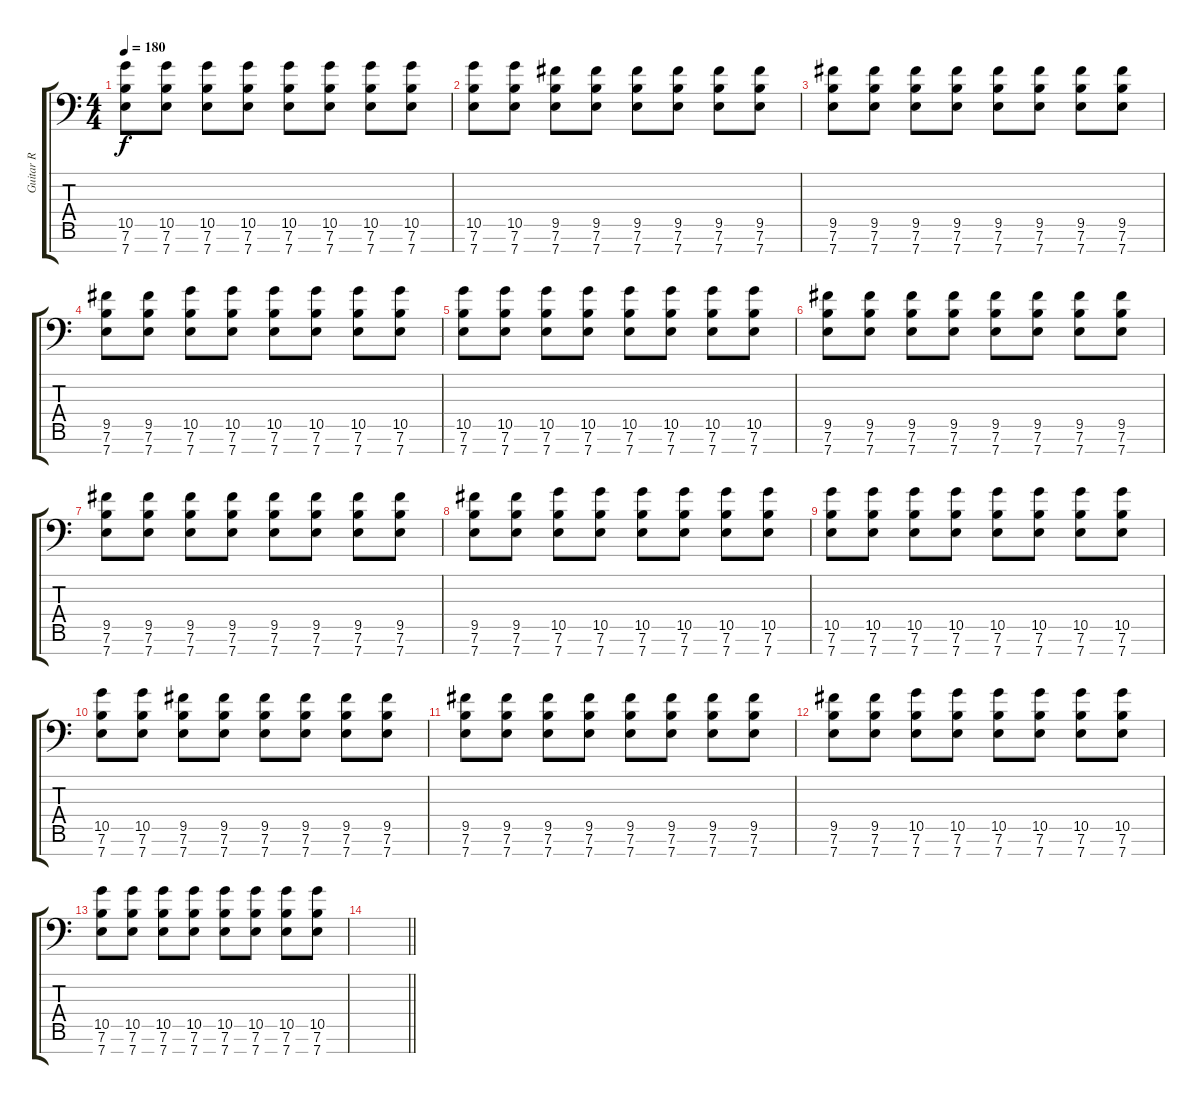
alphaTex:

\track ("Guitar R" "Guitar R") {instrument overdrivenguitar}
\staff {score tabs}
\tuning (E4 B3 G3 D3 A2 E2 A1) {hide}
\ts (4 4)
\tempo 180
\clef f4
\ks c
(10.5 7.6 7.7).8{dy f} (10.5 7.6 7.7).8 (10.5 7.6 7.7).8 (10.5 7.6 7.7).8 (10.5 7.6 7.7).8 (10.5 7.6 7.7).8 (10.5 7.6 7.7).8 (10.5 7.6 7.7).8 |
(10.5 7.6 7.7).8 (10.5 7.6 7.7).8 (9.5 7.6 7.7).8 (9.5 7.6 7.7).8 (9.5 7.6 7.7).8 (9.5 7.6 7.7).8 (9.5 7.6 7.7).8 (9.5 7.6 7.7).8 |
(9.5 7.6 7.7).8 (9.5 7.6 7.7).8 (9.5 7.6 7.7).8 (9.5 7.6 7.7).8 (9.5 7.6 7.7).8 (9.5 7.6 7.7).8 (9.5 7.6 7.7).8 (9.5 7.6 7.7).8 |
(9.5 7.6 7.7).8 (9.5 7.6 7.7).8 (10.5 7.6 7.7).8 (10.5 7.6 7.7).8 (10.5 7.6 7.7).8 (10.5 7.6 7.7).8 (10.5 7.6 7.7).8 (10.5 7.6 7.7).8 |
(10.5 7.6 7.7).8 (10.5 7.6 7.7).8 (10.5 7.6 7.7).8 (10.5 7.6 7.7).8 (10.5 7.6 7.7).8 (10.5 7.6 7.7).8 (10.5 7.6 7.7).8 (10.5 7.6 7.7).8 |
(9.5 7.6 7.7).8 (9.5 7.6 7.7).8 (9.5 7.6 7.7).8 (9.5 7.6 7.7).8 (9.5 7.6 7.7).8 (9.5 7.6 7.7).8 (9.5 7.6 7.7).8 (9.5 7.6 7.7).8 |
(9.5 7.6 7.7).8 (9.5 7.6 7.7).8 (9.5 7.6 7.7).8 (9.5 7.6 7.7).8 (9.5 7.6 7.7).8 (9.5 7.6 7.7).8 (9.5 7.6 7.7).8 (9.5 7.6 7.7).8 |
(9.5 7.6 7.7).8 (9.5 7.6 7.7).8 (10.5 7.6 7.7).8 (10.5 7.6 7.7).8 (10.5 7.6 7.7).8 (10.5 7.6 7.7).8 (10.5 7.6 7.7).8 (10.5 7.6 7.7).8 |
(10.5 7.6 7.7).8 (10.5 7.6 7.7).8 (10.5 7.6 7.7).8 (10.5 7.6 7.7).8 (10.5 7.6 7.7).8 (10.5 7.6 7.7).8 (10.5 7.6 7.7).8 (10.5 7.6 7.7).8 |
(10.5 7.6 7.7).8 (10.5 7.6 7.7).8 (9.5 7.6 7.7).8 (9.5 7.6 7.7).8 (9.5 7.6 7.7).8 (9.5 7.6 7.7).8 (9.5 7.6 7.7).8 (9.5 7.6 7.7).8 |
(9.5 7.6 7.7).8 (9.5 7.6 7.7).8 (9.5 7.6 7.7).8 (9.5 7.6 7.7).8 (9.5 7.6 7.7).8 (9.5 7.6 7.7).8 (9.5 7.6 7.7).8 (9.5 7.6 7.7).8 |
(9.5 7.6 7.7).8 (9.5 7.6 7.7).8 (10.5 7.6 7.7).8 (10.5 7.6 7.7).8 (10.5 7.6 7.7).8 (10.5 7.6 7.7).8 (10.5 7.6 7.7).8 (10.5 7.6 7.7).8 |
(10.5 7.6 7.7).8 (10.5 7.6 7.7).8 (10.5 7.6 7.7).8 (10.5 7.6 7.7).8 (10.5 7.6 7.7).8 (10.5 7.6 7.7).8 (10.5 7.6 7.7).8 (10.5 7.6 7.7).8 |
\barLineRight lightlight
